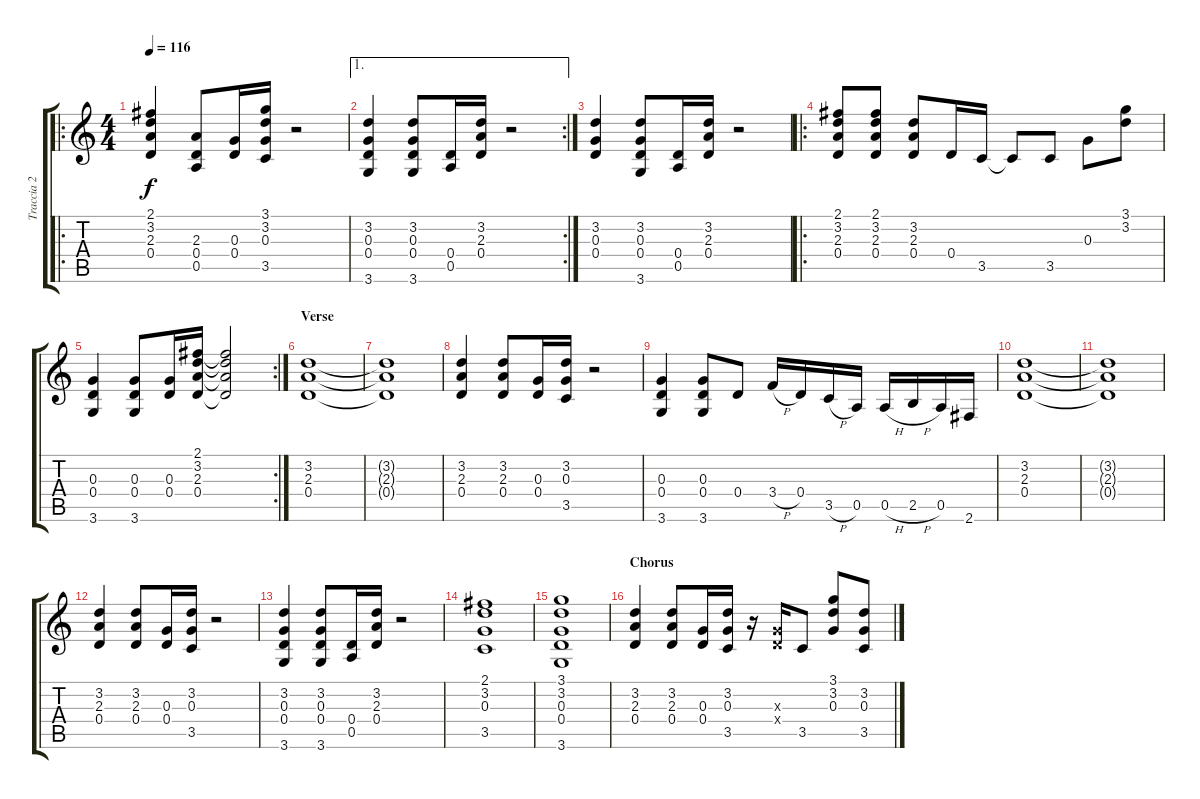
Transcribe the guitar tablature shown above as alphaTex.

\track ("Traccia 2" "Traccia 2") {instrument overdrivenguitar}
\staff {score tabs}
\tuning (E4 B3 G3 D3 A2 E2) {hide}
\ro
\ts (4 4)
\tempo 116
\clef g2
\ks c
(2.1 3.2 2.3 0.4).4{dy f instrument overdrivenguitar} (2.3 0.4 0.5).8 (0.3 0.4).16 (3.1 3.2 0.3 3.5).16 r.2 |
\ae 1
\rc 2
(3.2 0.3 0.4 3.6).4 (3.2 0.3 0.4 3.6).8 (0.4 0.5).16 (3.2 2.3 0.4).16 r.2 |
(3.2 0.3 0.4).4 (3.2 0.3 0.4 3.6).8 (0.4 0.5).16 (3.2 2.3 0.4).16 r.2 |
\ro
(2.1 3.2 2.3 0.4).8 (2.1 3.2 2.3 0.4).8 (3.2 2.3 0.4).8 0.4.16 3.5.16 3.5{t}.8 3.5.8 0.3.8 (3.1 3.2).8 |
\rc 2
(0.3 0.4 3.6).4 (0.3 0.4 3.6).8 (0.3 0.4).16 (2.1 3.2 2.3 0.4).16 (2.1{t} 3.2{t} 2.3{t} 0.4{t}).2 |
\section ("" "Verse")
(3.2 2.3 0.4).1 |
(3.2{t} 2.3{t} 0.4{t}).1 |
(3.2 2.3 0.4).4 (3.2 2.3 0.4).8 (0.3 0.4).16 (3.2 0.3 3.5).16 r.2 |
(0.3 0.4 3.6).4 (0.3 0.4 3.6).8 0.4.8 3.4{h}.16 0.4.16 3.5{h}.16 0.5.16 0.5{h}.16 2.5{h}.16 0.5.16 2.6.16 |
(3.2 2.3 0.4).1 |
(3.2{t} 2.3{t} 0.4{t}).1 |
(3.2 2.3 0.4).4 (3.2 2.3 0.4).8 (0.3 0.4).16 (3.2 0.3 3.5).16 r.2 |
(3.2 0.3 0.4 3.6).4 (3.2 0.3 0.4 3.6).8 (0.4 0.5).16 (3.2 2.3 0.4).16 r.2 |
(2.1 3.2 0.3 3.5).1 |
(3.1 3.2 0.3 0.4 3.6).1 |
\section ("" "Chorus")
(3.2 2.3 0.4).4 (3.2 2.3 0.4).8 (0.3 0.4).16 (3.2 0.3 3.5).16 r.16 (0.3{x} 0.4{x}).16 3.5.8 (3.1 3.2 0.3).8 (3.2 0.3 3.5).8
